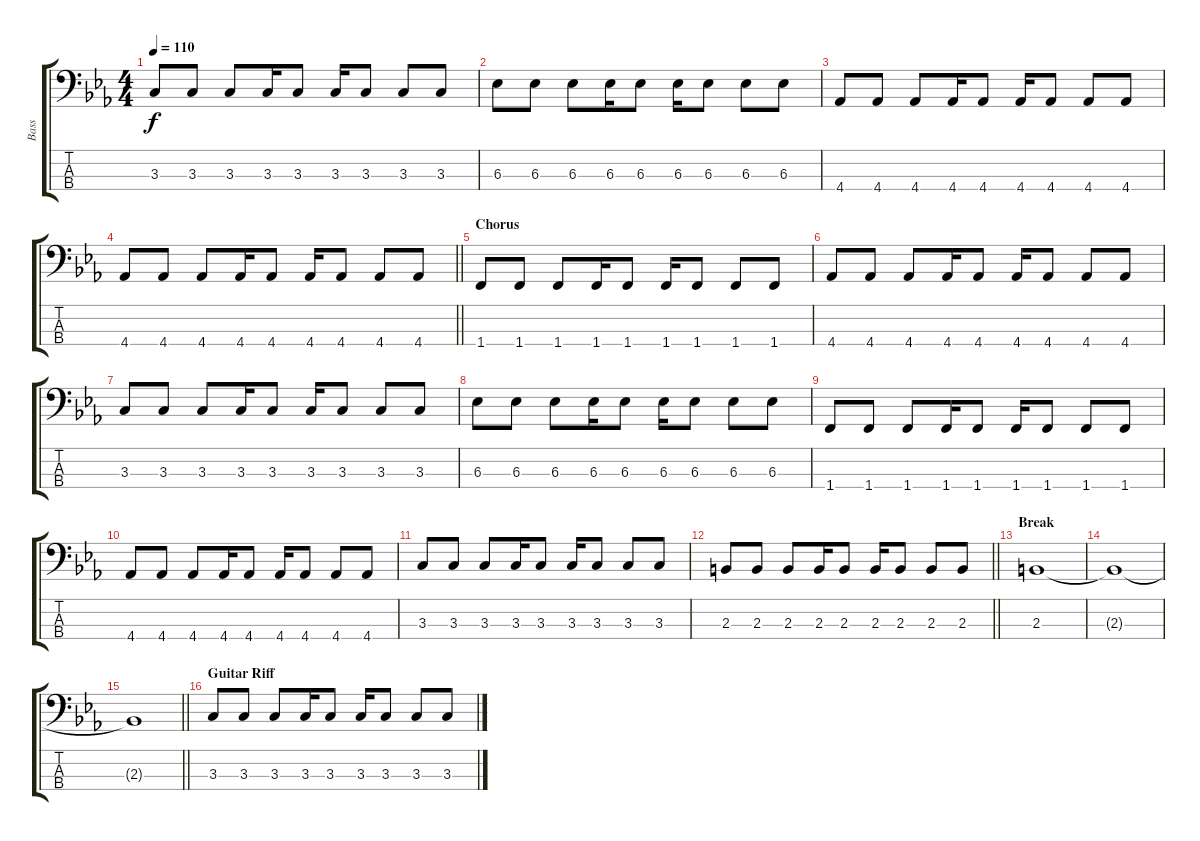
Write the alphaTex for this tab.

\track ("Bass" "Bass") {instrument acousticbass}
\staff {score tabs}
\tuning (G2 D2 A1 E1) {hide}
\ts (4 4)
\tempo 110
\clef f4
\ks eb
3.3.8{dy f} 3.3.8 3.3.8 3.3.16 3.3.8 3.3.16 3.3.8 3.3.8 3.3.8 |
6.3.8 6.3.8 6.3.8 6.3.16 6.3.8 6.3.16 6.3.8 6.3.8 6.3.8 |
4.4.8 4.4.8 4.4.8 4.4.16 4.4.8 4.4.16 4.4.8 4.4.8 4.4.8 |
\barLineRight lightlight
4.4.8 4.4.8 4.4.8 4.4.16 4.4.8 4.4.16 4.4.8 4.4.8 4.4.8 |
\section ("" "Chorus")
1.4.8 1.4.8 1.4.8 1.4.16 1.4.8 1.4.16 1.4.8 1.4.8 1.4.8 |
4.4.8 4.4.8 4.4.8 4.4.16 4.4.8 4.4.16 4.4.8 4.4.8 4.4.8 |
3.3.8 3.3.8 3.3.8 3.3.16 3.3.8 3.3.16 3.3.8 3.3.8 3.3.8 |
6.3.8 6.3.8 6.3.8 6.3.16 6.3.8 6.3.16 6.3.8 6.3.8 6.3.8 |
1.4.8 1.4.8 1.4.8 1.4.16 1.4.8 1.4.16 1.4.8 1.4.8 1.4.8 |
4.4.8 4.4.8 4.4.8 4.4.16 4.4.8 4.4.16 4.4.8 4.4.8 4.4.8 |
3.3.8 3.3.8 3.3.8 3.3.16 3.3.8 3.3.16 3.3.8 3.3.8 3.3.8 |
\barLineRight lightlight
2.3.8 2.3.8 2.3.8 2.3.16 2.3.8 2.3.16 2.3.8 2.3.8 2.3.8 |
\section ("" "Break")
2.3.1 |
2.3{t}.1 |
\barLineRight lightlight
2.3{t}.1 |
\section ("" "Guitar Riff")
3.3.8 3.3.8 3.3.8 3.3.16 3.3.8 3.3.16 3.3.8 3.3.8 3.3.8
